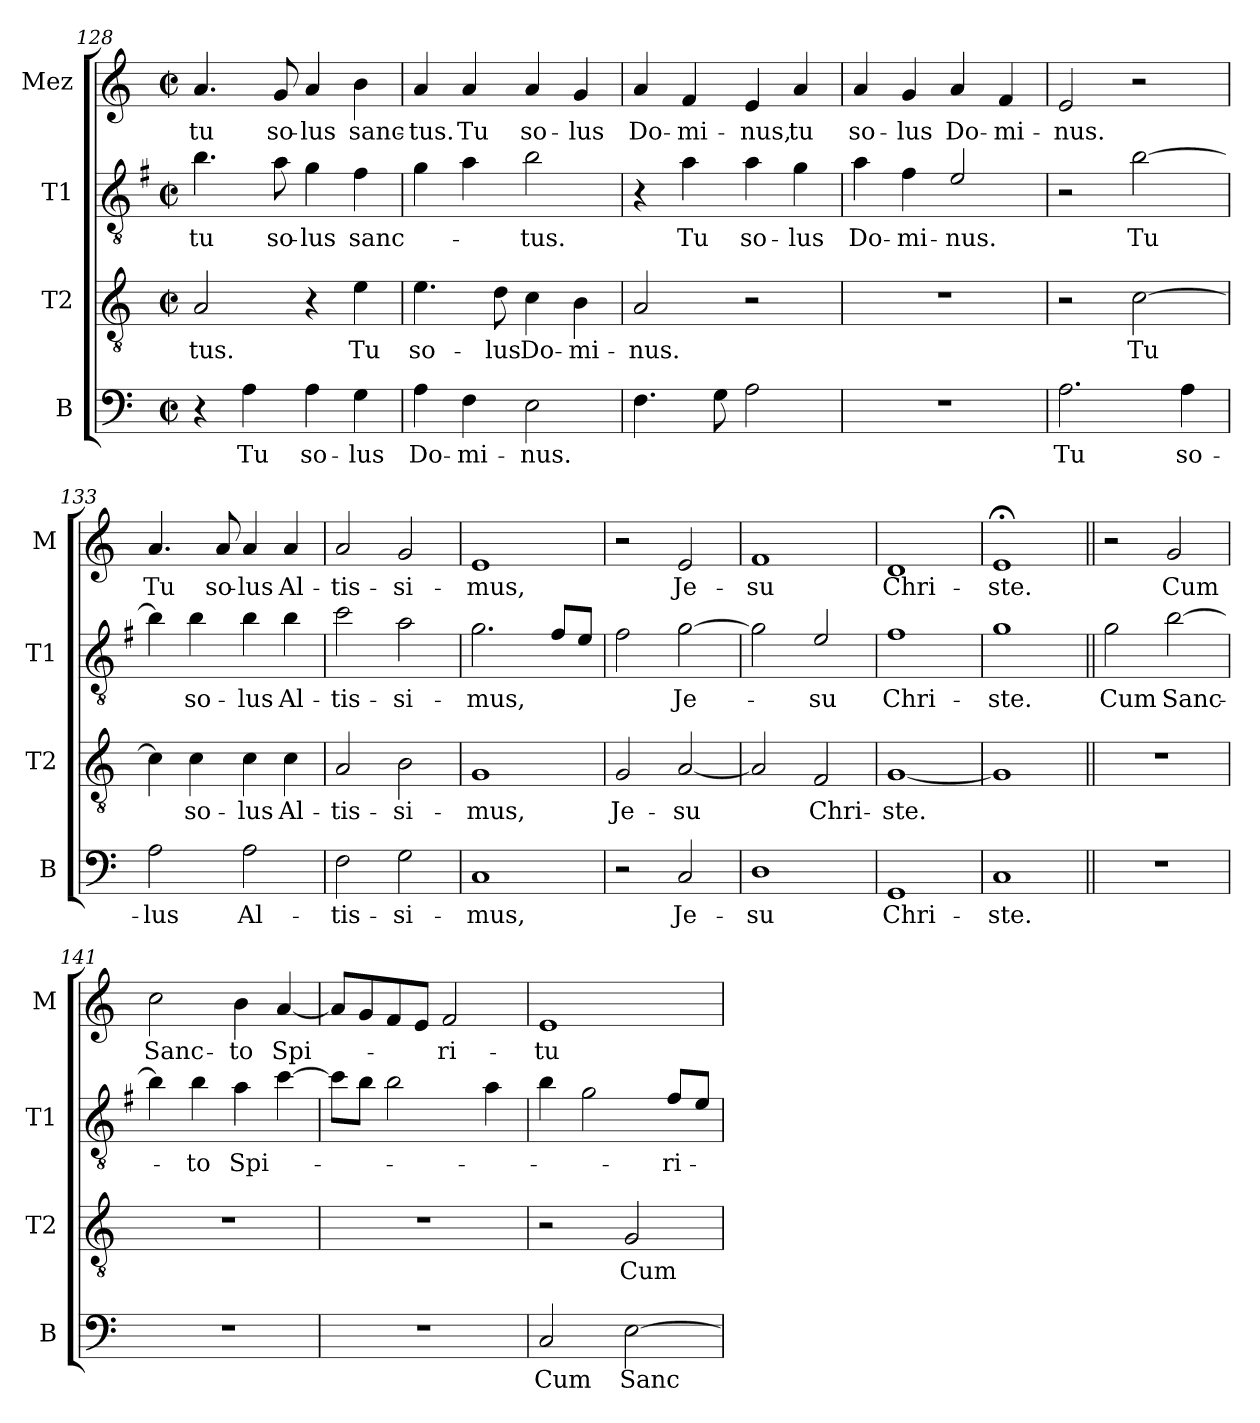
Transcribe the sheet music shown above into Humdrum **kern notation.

**kern	**text	**kern	**text	**kern	**text	**kern	**text
*part4	*part4	*part3	*part3	*part2	*part2	*part1	*part1
*staff4	*staff4	*staff3	*staff3	*staff2	*staff2	*staff1	*staff1
*I"B	*	*I"T2	*	*I"T1	*	*I"Mez	*
*I'B	*	*I'T2	*	*I'T1	*	*I'M	*
*clefF4	*	*clefGv2	*	*clefGv2	*	*clefG2	*
*	*	*	*	*ITrd4c7	*	*	*
*k[]	*	*k[]	*	*k[]	*	*k[]	*
*M2/2	*	*M2/2	*	*M2/2	*	*M2/2	*
*met(c|)	*	*met(c|)	*	*met(c|)	*	*met(c|)	*
=128	=128	=128	=128	=128	=128	=128	=128
!	!	!	!LO:LY:b	!	!LO:LY:b	!	!LO:LY:b
4r	.	2A/	-tus.	4.e\	tu	4.a/	tu
!	!LO:LY:b	!	!	!	!	!	!
4A\	Tu	.	.	.	.	.	.
!	!	!	!	!	!LO:LY:b	!	!LO:LY:b
.	.	.	.	8d\	so-	8g/	so-
!	!LO:LY:b	!	!	!	!LO:LY:b	!	!LO:LY:b
4A\	so-	4r	.	4c\	-lus	4a/	-lus
!	!LO:LY:b	!	!LO:LY:b	!	!LO:LY:b	!	!LO:LY:b
4G\	-lus	4e\	Tu	4B\	sanc-	4b\	sanc-
=129	=129	=129	=129	=129	=129	=129	=129
!	!LO:LY:b	!	!LO:LY:b	!	!	!	!LO:LY:b
4A\	Do-	4.e\	so-	4c\	.	4a/	-tus.
!	!LO:LY:b	!	!	!	!	!	!LO:LY:b
4F\	-mi-	.	.	4d\	.	4a/	Tu
!	!	!	!LO:LY:b	!	!	!	!
.	.	8d\	-lus	.	.	.	.
!	!LO:LY:b	!	!LO:LY:b	!	!LO:LY:b	!	!LO:LY:b
2E\	-nus.	4c\	Do-	2e\	-tus.	4a/	so-
!	!	!	!LO:LY:b	!	!	!	!LO:LY:b
.	.	4B\	-mi-	.	.	4g/	-lus
=130	=130	=130	=130	=130	=130	=130	=130
!	!	!	!LO:LY:b	!	!	!	!LO:LY:b
4.F\	.	2A/	-nus.	4r	.	4a/	Do-
!	!	!	!	!	!LO:LY:b	!	!LO:LY:b
.	.	.	.	4d\	Tu	4f/	-mi-
8G\	.	.	.	.	.	.	.
!	!	!	!	!	!LO:LY:b	!	!LO:LY:b
2A\	.	2r	.	4d\	so-	4e/	-nus,
!	!	!	!	!	!LO:LY:b	!	!LO:LY:b
.	.	.	.	4c\	-lus	4a/	tu
=131	=131	=131	=131	=131	=131	=131	=131
!	!	!	!	!	!LO:LY:b	!	!LO:LY:b
1r	.	1r	.	4d\	Do-	4a/	so-
!	!	!	!	!	!LO:LY:b	!	!LO:LY:b
.	.	.	.	4B\	-mi-	4g/	-lus
!	!	!	!	!	!LO:LY:b	!	!LO:LY:b
.	.	.	.	2A/	-nus.	4a/	Do-
!	!	!	!	!	!	!	!LO:LY:b
.	.	.	.	.	.	4f/	-mi-
!!LO:PB:g=z
=132	=132	=132	=132	=132	=132	=132	=132
!	!LO:LY:b	!	!	!	!	!	!LO:LY:b
2.A\	Tu	2r	.	2r	.	2e/	-nus.
!	!	!	!LO:LY:b	!	!LO:LY:b	!	!
.	.	[2c\	Tu	[2e\	Tu	2r	.
!	!LO:LY:b	!	!	!	!	!	!
4A\	so-	.	.	.	.	.	.
=133	=133	=133	=133	=133	=133	=133	=133
!	!LO:LY:b	!	!	!	!	!	!LO:LY:b
2A\	-lus	4c\]	.	4e\]	.	4.a/	Tu
!	!	!	!LO:LY:b	!	!LO:LY:b	!	!
.	.	4c\	so-	4e\	so-	.	.
!	!	!	!	!	!	!	!LO:LY:b
.	.	.	.	.	.	8a/	so-
!	!LO:LY:b	!	!LO:LY:b	!	!LO:LY:b	!	!LO:LY:b
2A\	Al-	4c\	-lus	4e\	-lus	4a/	-lus
!	!	!	!LO:LY:b	!	!LO:LY:b	!	!LO:LY:b
.	.	4c\	Al-	4e\	Al-	4a/	Al-
=134	=134	=134	=134	=134	=134	=134	=134
!	!LO:LY:b	!	!LO:LY:b	!	!LO:LY:b	!	!LO:LY:b
2F\	-tis-	2A/	-tis-	2f\	-tis-	2a/	-tis-
!	!LO:LY:b	!	!LO:LY:b	!	!LO:LY:b	!	!LO:LY:b
2G\	-si-	2B\	-si-	2d\	-si-	2g/	-si-
=135	=135	=135	=135	=135	=135	=135	=135
!	!LO:LY:b	!	!LO:LY:b	!	!LO:LY:b	!	!LO:LY:b
1C	-mus,	1G	-mus,	2.c\	-mus,	1e	-mus,
.	.	.	.	8B/L	.	.	.
.	.	.	.	8A/J	.	.	.
=136	=136	=136	=136	=136	=136	=136	=136
!	!	!	!LO:LY:b	!	!	!	!
2r	.	2G/	Je-	2B\	.	2r	.
!	!LO:LY:b	!	!LO:LY:b	!	!LO:LY:b	!	!LO:LY:b
2C/	Je-	[2A/	-su	[2c\	Je-	2e/	Je-
=137	=137	=137	=137	=137	=137	=137	=137
!	!LO:LY:b	!	!	!	!	!	!LO:LY:b
1D	-su	2A/]	.	2c\]	.	1f	-su
!	!	!	!LO:LY:b	!	!LO:LY:b	!	!
.	.	2F/	Chri-	2A/	-su	.	.
=138	=138	=138	=138	=138	=138	=138	=138
!	!LO:LY:b	!	!LO:LY:b	!	!LO:LY:b	!	!LO:LY:b
1GG	Chri-	[1G	-ste.	1B	Chri-	1d	Chri-
=139	=139	=139	=139	=139	=139	=139	=139
!	!LO:LY:b	!	!	!	!LO:LY:b	!	!LO:LY:b
1C	-ste.	1G]	.	1c	-ste.	1e;<	-ste.
=140||	=140||	=140||	=140||	=140||	=140||	=140||	=140||
!	!	!	!	!	!LO:LY:b	!	!
1r	.	1r	.	2c\	Cum	2r	.
!	!	!	!	!	!LO:LY:b	!	!LO:LY:b
.	.	.	.	[2e\	Sanc-	2g/	Cum
!!LO:LB:g=z
=141	=141	=141	=141	=141	=141	=141	=141
!	!	!	!	!	!	!	!LO:LY:b
1r	.	1r	.	4e\]	.	2cc\	Sanc-
!	!	!	!	!	!LO:LY:b	!	!
.	.	.	.	4e\	to	.	.
!	!	!	!	!	!LO:LY:b	!	!LO:LY:b
.	.	.	.	4d\	Spi-	4b\	-to
!	!	!	!	!	!	!	!LO:LY:b
.	.	.	.	[4f\	.	[4a/	Spi-
=142	=142	=142	=142	=142	=142	=142	=142
1r	.	1r	.	8f\L]	.	8a/L]	.
.	.	.	.	8e\J	.	8g/	.
.	.	.	.	2e\	.	8f/	.
.	.	.	.	.	.	8e/J	.
!	!	!	!	!	!	!	!LO:LY:b
.	.	.	.	.	.	2f/	-ri-
.	.	.	.	4d\	.	.	.
=143	=143	=143	=143	=143	=143	=143	=143
!	!LO:LY:b	!	!	!	!	!	!LO:LY:b
2C/	Cum	2r	.	4e\	.	1e	-tu
.	.	.	.	2c\	.	.	.
!	!LO:LY:b	!	!LO:LY:b	!	!	!	!
[2E\	Sanc-	2G/	Cum	.	.	.	.
!	!	!	!	!	!LO:LY:b	!	!
.	.	.	.	8B/L	-ri-	.	.
.	.	.	.	8A/J	.	.	.
=	=	=	=	=	=	=	=
*-	*-	*-	*-	*-	*-	*-	*-
